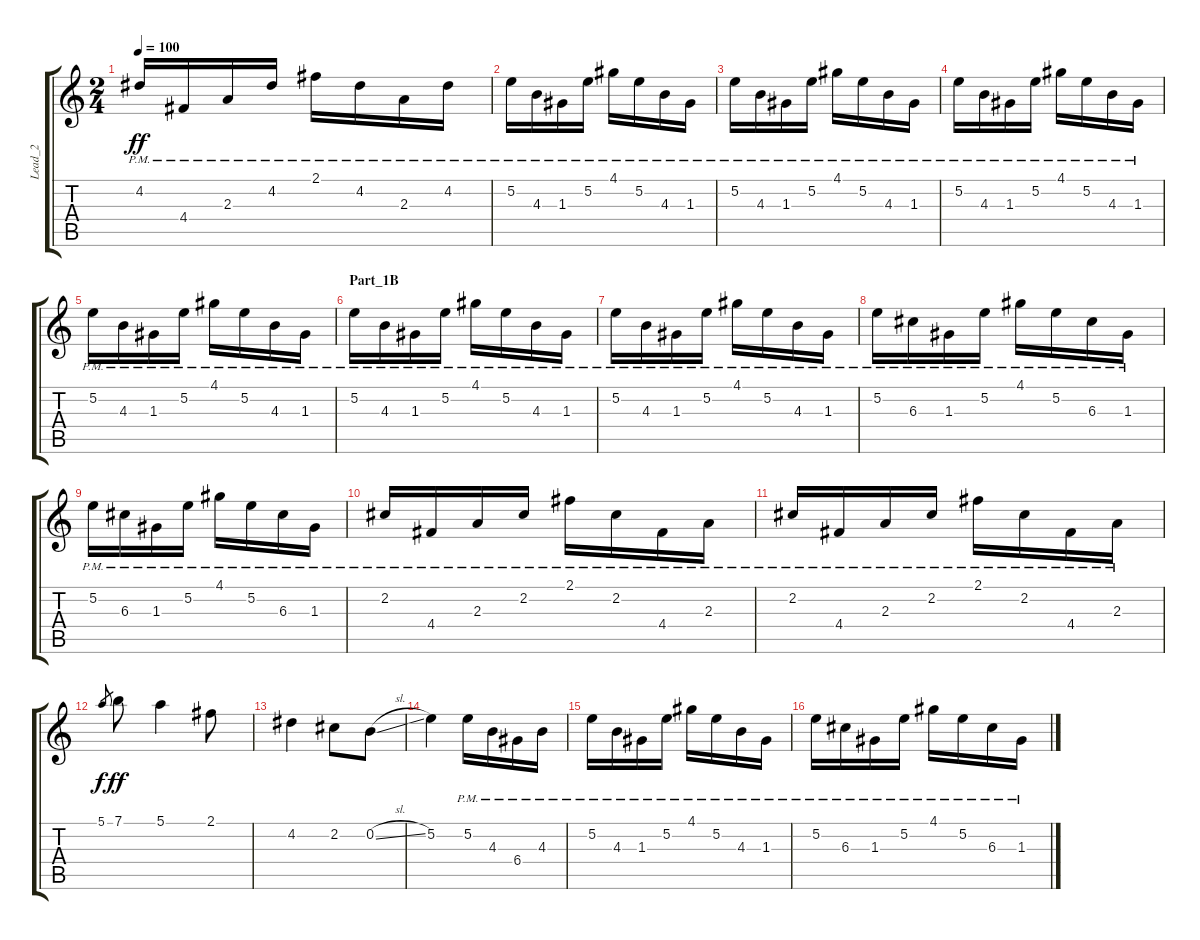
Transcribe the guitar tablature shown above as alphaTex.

\track ("Lead_2" "Lead_2") {instrument acousticguitarsteel}
\staff {score tabs}
\tuning (E4 B3 G3 D3 A2 E2) {hide}
\ts (2 4)
\tempo 100
\clef g2
\ks c
4.2{pm}.16{dy ff} 4.4{pm}.16 2.3{pm}.16 4.2{pm}.16 2.1{pm}.16 4.2{pm}.16 2.3{pm}.16 4.2{pm}.16 |
5.2{pm}.16 4.3{pm}.16 1.3{pm}.16 5.2{pm}.16 4.1{pm}.16 5.2{pm}.16 4.3{pm}.16 1.3{pm}.16 |
5.2{pm}.16 4.3{pm}.16 1.3{pm}.16 5.2{pm}.16 4.1{pm}.16 5.2{pm}.16 4.3{pm}.16 1.3{pm}.16 |
5.2{pm}.16 4.3{pm}.16 1.3{pm}.16 5.2{pm}.16 4.1{pm}.16 5.2{pm}.16 4.3{pm}.16 1.3{pm}.16 |
5.2{pm}.16 4.3{pm}.16 1.3{pm}.16 5.2{pm}.16 4.1{pm}.16 5.2{pm}.16 4.3{pm}.16 1.3{pm}.16 |
\section ("" "Part_1B")
5.2{pm}.16 4.3{pm}.16 1.3{pm}.16 5.2{pm}.16 4.1{pm}.16 5.2{pm}.16 4.3{pm}.16 1.3{pm}.16 |
5.2{pm}.16 4.3{pm}.16 1.3{pm}.16 5.2{pm}.16 4.1{pm}.16 5.2{pm}.16 4.3{pm}.16 1.3{pm}.16 |
5.2{pm}.16 6.3{pm}.16 1.3{pm}.16 5.2{pm}.16 4.1{pm}.16 5.2{pm}.16 6.3{pm}.16 1.3{pm}.16 |
5.2{pm}.16 6.3{pm}.16 1.3{pm}.16 5.2{pm}.16 4.1{pm}.16 5.2{pm}.16 6.3{pm}.16 1.3{pm}.16 |
2.2{pm}.16 4.4{pm}.16 2.3{pm}.16 2.2{pm}.16 2.1{pm}.16 2.2{pm}.16 4.4{pm}.16 2.3{pm}.16 |
2.2{pm}.16 4.4{pm}.16 2.3{pm}.16 2.2{pm}.16 2.1{pm}.16 2.2{pm}.16 4.4{pm}.16 2.3{pm}.16 |
5.1.8{gr dy f} 7.1.8{dy ff} 5.1.4 2.1.8 |
4.2.4 2.2.8 0.2{sl}.8 |
5.2.4 5.2{pm}.16 4.3{pm}.16 6.4{pm}.16 4.3{pm}.16 |
5.2{pm}.16 4.3{pm}.16 1.3{pm}.16 5.2{pm}.16 4.1{pm}.16 5.2{pm}.16 4.3{pm}.16 1.3{pm}.16 |
5.2{pm}.16 6.3{pm}.16 1.3{pm}.16 5.2{pm}.16 4.1{pm}.16 5.2{pm}.16 6.3{pm}.16 1.3{pm}.16
